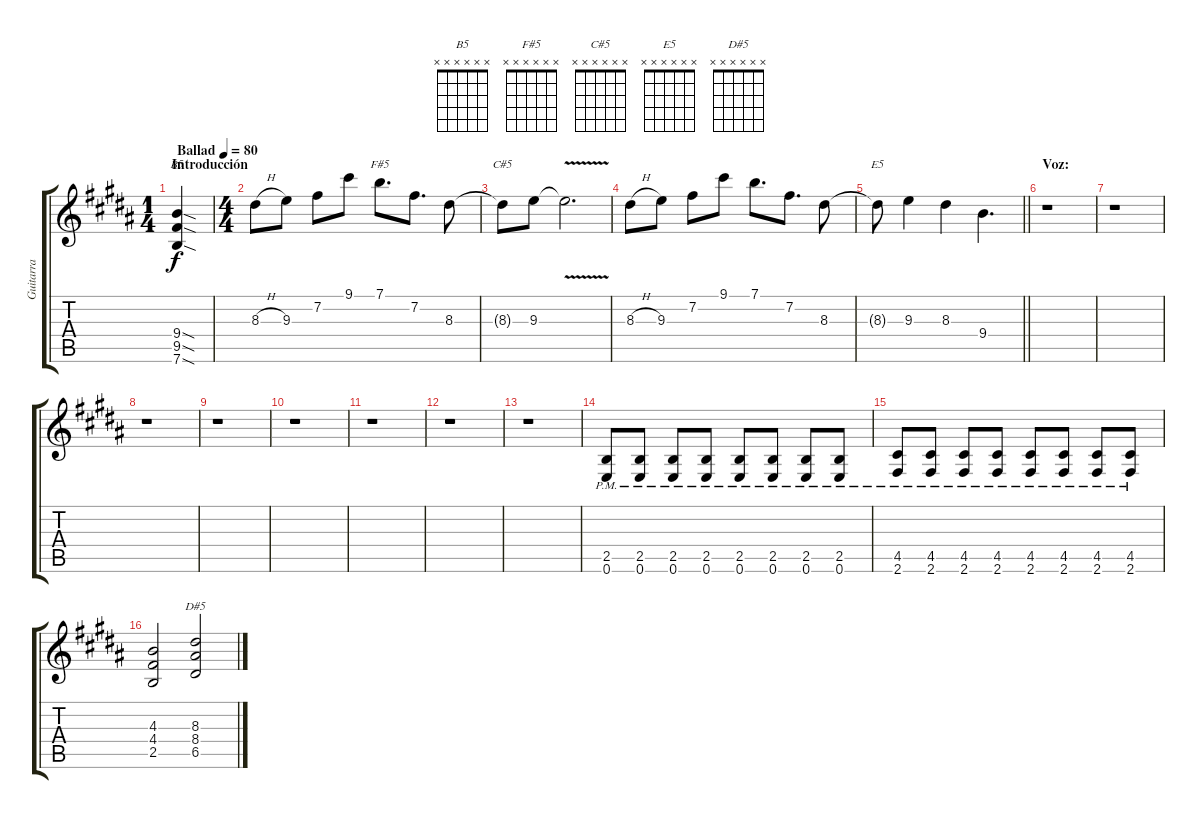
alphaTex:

\track ("Guitarra" "Guitarra") {instrument overdrivenguitar}
\staff {score tabs}
\tuning (E4 B3 G3 D3 A2 E2) {hide}
\chord ("B5" x x x x x x)
\chord ("F#5" x x x x x x)
\chord ("C#5" x x x x x x)
\chord ("E5" x x x x x x)
\chord ("D#5" x x x x x x)
\ts (1 4)
\section ("" "Introducción")
\tempo (80 "Ballad")
\clef g2
\ks b
(9.4{sod} 9.5{sod} 7.6{sod}).4{ch "B5" dy f instrument overdrivenguitar} |
\ts (4 4)
8.3{h}.8 9.3.8 7.2.8 9.1.8 7.1.8{d ch "F#5"} 7.2.8{d} 8.3.8 |
8.3{t}.8{ch "C#5"} 9.3.8 9.3{v t}.2{d} |
8.3{h}.8 9.3.8 7.2.8 9.1.8 7.1.8{d} 7.2.8{d} 8.3.8 |
\barLineRight lightlight
8.3{t}.8{ch "E5"} 9.3.4 8.3.4 9.4.4{d} |
\section ("" "Voz:")
r.1 |
r.1 |
r.1 |
r.1 |
r.1 |
r.1 |
r.1 |
r.1 |
(2.5{pm} 0.6{pm}).8 (2.5{pm} 0.6{pm}).8 (2.5{pm} 0.6{pm}).8 (2.5{pm} 0.6{pm}).8 (2.5{pm} 0.6{pm}).8 (2.5{pm} 0.6{pm}).8 (2.5{pm} 0.6{pm}).8 (2.5{pm} 0.6{pm}).8 |
(4.5{pm} 2.6{pm}).8 (4.5{pm} 2.6{pm}).8 (4.5{pm} 2.6{pm}).8 (4.5{pm} 2.6{pm}).8 (4.5{pm} 2.6{pm}).8 (4.5{pm} 2.6{pm}).8 (4.5{pm} 2.6{pm}).8 (4.5{pm} 2.6{pm}).8 |
(4.3 4.4 2.5).2 (8.3 8.4 6.5).2{ch "D#5"}
